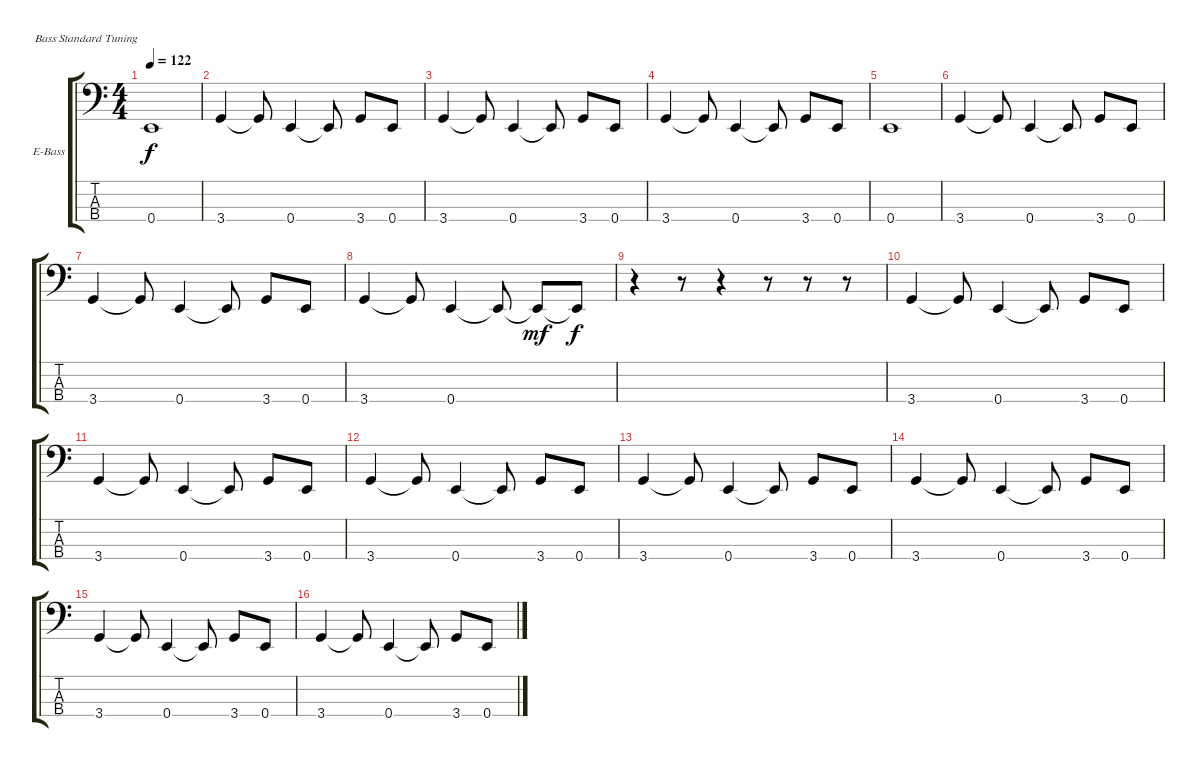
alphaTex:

\bracketExtendMode groupsimilarinstruments
\firstSystemTrackNameOrientation horizontal
\otherSystemsTrackNameOrientation horizontal
\track ("Bass" "E-Bass") {instrument electricbassfinger}
\staff {score tabs}
\tuning (G2 D2 A1 E1)
\ts (4 4)
\tempo 122
\clef f4
\ks c
0.4.1{dy f} |
3.4.4 3.4{t}.8 0.4.4 0.4{t}.8 3.4.8 0.4.8 |
3.4.4 3.4{t}.8 0.4.4 0.4{t}.8 3.4.8 0.4.8 |
3.4.4 3.4{t}.8 0.4.4 0.4{t}.8 3.4.8 0.4.8 |
0.4.1 |
3.4.4 3.4{t}.8 0.4.4 0.4{t}.8 3.4.8 0.4.8 |
3.4.4 3.4{t}.8 0.4.4 0.4{t}.8 3.4.8 0.4.8 |
3.4.4 3.4{t}.8 0.4.4 0.4{t}.8 0.4{t}.8{dy mf} 0.4{t}.8{dy f} |
r.4 r.8 r.4 r.8 r.8 r.8 |
3.4.4 3.4{t}.8 0.4.4 0.4{t}.8 3.4.8 0.4.8 |
3.4.4 3.4{t}.8 0.4.4 0.4{t}.8 3.4.8 0.4.8 |
3.4.4 3.4{t}.8 0.4.4 0.4{t}.8 3.4.8 0.4.8 |
3.4.4 3.4{t}.8 0.4.4 0.4{t}.8 3.4.8 0.4.8 |
3.4.4 3.4{t}.8 0.4.4 0.4{t}.8 3.4.8 0.4.8 |
3.4.4 3.4{t}.8 0.4.4 0.4{t}.8 3.4.8 0.4.8 |
3.4.4 3.4{t}.8 0.4.4 0.4{t}.8 3.4.8 0.4.8
